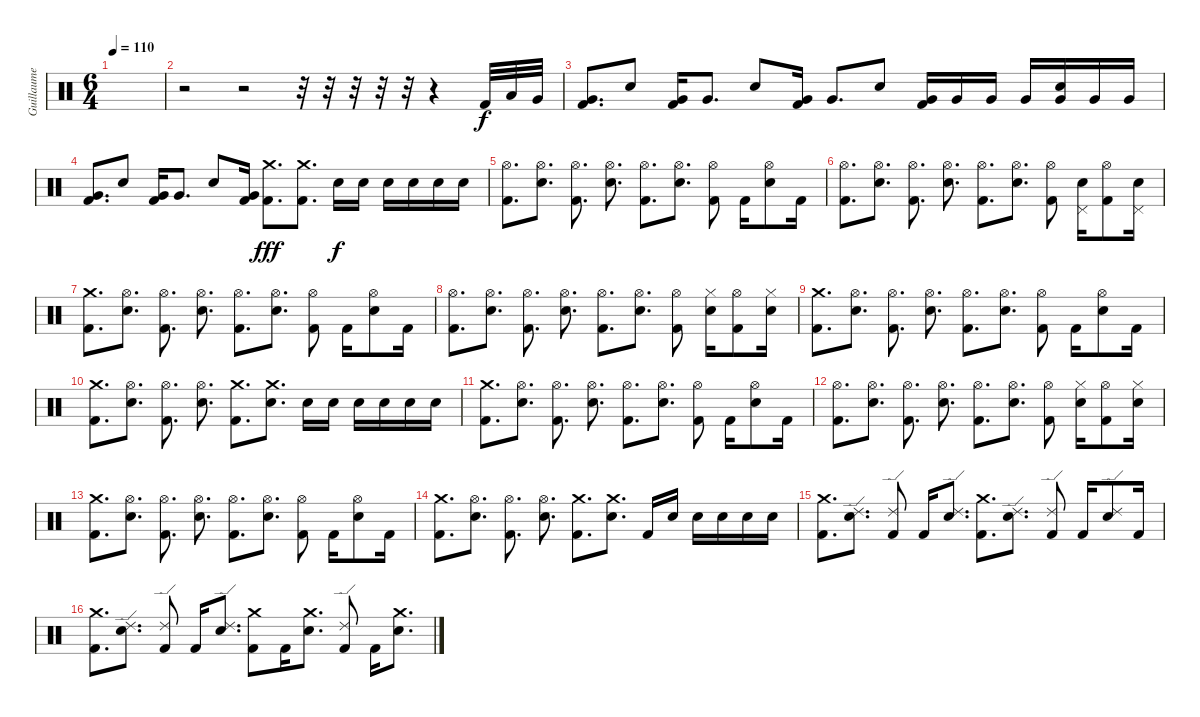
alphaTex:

\track ("Guillaume normalement" "Guillaume ") {instrument percussion}
\staff {score}
\articulation defaults
\ts (6 4)
\tempo 110
\clef neutral
\ks c
|
r.2 r.2 r.32 r.32 r.32 r.32 r.32 r.4 "Kick (hit) 2".32 "Low Tom (hit)".32 "Very Low Tom (hit)".32 |
("Very Low Tom (hit)" "Kick (hit) 2").8{d} "Electric Snare (hit)".8 ("Very Low Tom (hit)" "Kick (hit) 2").16 "Very Low Tom (hit)".8{d} "Electric Snare (hit)".8 ("Very Low Tom (hit)" "Kick (hit) 2").16 "Very Low Tom (hit)".8{d} "Electric Snare (hit)".8 ("Very Low Tom (hit)" "Kick (hit) 2").16 "Very Low Tom (hit)".16 "Very Low Tom (hit)".16 "Very Low Tom (hit)".16 ("Electric Snare (hit)" "Very Low Tom (hit)").16 "Very Low Tom (hit)".16 "Very Low Tom (hit)".16 |
("Very Low Tom (hit)" "Kick (hit) 2").8{d} "Electric Snare (hit)".8 ("Very Low Tom (hit)" "Kick (hit) 2").16 "Very Low Tom (hit)".8{d} "Electric Snare (hit)".8 ("Very Low Tom (hit)" "Kick (hit) 2").16 ("Crash medium (hit)" "Kick (hit) 2").8{d dy fff} ("Crash medium (hit)" "Kick (hit) 2").8{d} "Electric Snare (hit)".16{dy f} "Electric Snare (hit)".16 "Electric Snare (hit)".16 "Electric Snare (hit)".16 "Electric Snare (hit)".16 "Electric Snare (hit)".16 |
("Hi-Hat (open)" "Kick (hit) 2").8{d} ("Hi-Hat (open)" "Electric Snare (hit)").8{d} ("Hi-Hat (open)" "Kick (hit) 2").8{d} ("Hi-Hat (open)" "Electric Snare (hit)").8{d} ("Hi-Hat (open)" "Kick (hit) 2").8{d} ("Hi-Hat (open)" "Electric Snare (hit)").8{d} ("Hi-Hat (open)" "Kick (hit) 2").8 "Kick (hit) 2".16 ("Hi-Hat (open)" "Electric Snare (hit)").8 "Kick (hit) 2".16 |
("Hi-Hat (open)" "Kick (hit) 2").8{d} ("Hi-Hat (open)" "Electric Snare (hit)").8{d} ("Hi-Hat (open)" "Kick (hit) 2").8{d} ("Hi-Hat (open)" "Electric Snare (hit)").8{d} ("Hi-Hat (open)" "Kick (hit) 2").8{d} ("Hi-Hat (open)" "Electric Snare (hit)").8{d} ("Hi-Hat (open)" "Kick (hit) 2").8 ("Pedal Hi-Hat (hit)" "Electric Snare (hit)").16 ("Hi-Hat (open)" "Kick (hit) 2").8 ("Pedal Hi-Hat (hit)" "Electric Snare (hit)").16 |
("Crash medium (hit)" "Kick (hit) 2").8{d} ("Hi-Hat (open)" "Electric Snare (hit)").8{d} ("Hi-Hat (open)" "Kick (hit) 2").8{d} ("Hi-Hat (open)" "Electric Snare (hit)").8{d} ("Hi-Hat (open)" "Kick (hit) 2").8{d} ("Hi-Hat (open)" "Electric Snare (hit)").8{d} ("Hi-Hat (open)" "Kick (hit) 2").8 "Kick (hit) 2".16 ("Hi-Hat (open)" "Electric Snare (hit)").8 "Kick (hit) 2".16 |
("Hi-Hat (open)" "Kick (hit) 2").8{d} ("Hi-Hat (open)" "Electric Snare (hit)").8{d} ("Hi-Hat (open)" "Kick (hit) 2").8{d} ("Hi-Hat (open)" "Electric Snare (hit)").8{d} ("Hi-Hat (open)" "Kick (hit) 2").8{d} ("Hi-Hat (open)" "Electric Snare (hit)").8{d} ("Hi-Hat (open)" "Kick (hit) 2").8 ("Hi-Hat (closed)" "Electric Snare (hit)").16 ("Hi-Hat (open)" "Kick (hit) 2").8 ("Hi-Hat (closed)" "Electric Snare (hit)").16 |
("Crash medium (hit)" "Kick (hit) 2").8{d} ("Hi-Hat (open)" "Electric Snare (hit)").8{d} ("Hi-Hat (open)" "Kick (hit) 2").8{d} ("Hi-Hat (open)" "Electric Snare (hit)").8{d} ("Hi-Hat (open)" "Kick (hit) 2").8{d} ("Hi-Hat (open)" "Electric Snare (hit)").8{d} ("Hi-Hat (open)" "Kick (hit) 2").8 "Kick (hit) 2".16 ("Hi-Hat (open)" "Electric Snare (hit)").8 "Kick (hit) 2".16 |
("Crash medium (hit)" "Kick (hit) 2").8{d} ("Hi-Hat (open)" "Electric Snare (hit)").8{d} ("Hi-Hat (open)" "Kick (hit) 2").8{d} ("Hi-Hat (open)" "Electric Snare (hit)").8{d} ("Crash medium (hit)" "Kick (hit) 2").8{d} ("Crash medium (hit)" "Electric Snare (hit)").8{d} "Electric Snare (hit)".16 "Electric Snare (hit)".16 "Electric Snare (hit)".16 "Electric Snare (hit)".16 "Electric Snare (hit)".16 "Electric Snare (hit)".16 |
("Crash medium (hit)" "Kick (hit) 2").8{d} ("Hi-Hat (open)" "Electric Snare (hit)").8{d} ("Hi-Hat (open)" "Kick (hit) 2").8{d} ("Hi-Hat (open)" "Electric Snare (hit)").8{d} ("Hi-Hat (open)" "Kick (hit) 2").8{d} ("Hi-Hat (open)" "Electric Snare (hit)").8{d} ("Hi-Hat (open)" "Kick (hit) 2").8 "Kick (hit) 2".16 ("Hi-Hat (open)" "Electric Snare (hit)").8 "Kick (hit) 2".16 |
("Hi-Hat (open)" "Kick (hit) 2").8{d} ("Hi-Hat (open)" "Electric Snare (hit)").8{d} ("Hi-Hat (open)" "Kick (hit) 2").8{d} ("Hi-Hat (open)" "Electric Snare (hit)").8{d} ("Hi-Hat (open)" "Kick (hit) 2").8{d} ("Hi-Hat (open)" "Electric Snare (hit)").8{d} ("Hi-Hat (open)" "Kick (hit) 2").8 ("Hi-Hat (closed)" "Electric Snare (hit)").16 ("Hi-Hat (open)" "Kick (hit) 2").8 ("Hi-Hat (closed)" "Electric Snare (hit)").16 |
("Crash medium (hit)" "Kick (hit) 2").8{d} ("Hi-Hat (open)" "Electric Snare (hit)").8{d} ("Hi-Hat (open)" "Kick (hit) 2").8{d} ("Hi-Hat (open)" "Electric Snare (hit)").8{d} ("Hi-Hat (open)" "Kick (hit) 2").8{d} ("Hi-Hat (open)" "Electric Snare (hit)").8{d} ("Hi-Hat (open)" "Kick (hit) 2").8 "Kick (hit) 2".16 ("Hi-Hat (open)" "Electric Snare (hit)").8 "Kick (hit) 2".16 |
("Crash medium (hit)" "Kick (hit) 2").8{d} ("Hi-Hat (open)" "Electric Snare (hit)").8{d} ("Hi-Hat (open)" "Kick (hit) 2").8{d} ("Hi-Hat (open)" "Electric Snare (hit)").8{d} ("Crash medium (hit)" "Kick (hit) 2").8{d} ("Crash medium (hit)" "Electric Snare (hit)").8{d} "Kick (hit) 2".16 "Electric Snare (hit)".16 "Electric Snare (hit)".16 "Electric Snare (hit)".16 "Electric Snare (hit)".16 "Electric Snare (hit)".16 |
("Crash medium (hit)" "Kick (hit) 2").8{d} ("Ride (edge) 2" "Electric Snare (hit)").8{d} ("Ride (edge) 2" "Kick (hit) 2").8 "Kick (hit) 2".16 ("Ride (edge) 2" "Electric Snare (hit)").8{d} ("Crash medium (hit)" "Kick (hit) 2").8{d} ("Ride (edge) 2" "Electric Snare (hit)").8{d} ("Ride (edge) 2" "Kick (hit) 2").8 "Kick (hit) 2".16 ("Ride (edge) 2" "Electric Snare (hit)").8 "Kick (hit) 2".16 |
("Crash medium (hit)" "Kick (hit) 2").8{d} ("Ride (edge) 2" "Electric Snare (hit)").8{d} ("Ride (edge) 2" "Kick (hit) 2").8 "Kick (hit) 2".16 ("Ride (edge) 2" "Electric Snare (hit)").8{d} ("Crash medium (hit)" "Kick (hit) 2").8 "Kick (hit) 2".16 ("Crash medium (hit)" "Electric Snare (hit)").8{d} ("Ride (edge) 2" "Kick (hit) 2").8 "Kick (hit) 2".16 ("Crash medium (hit)" "Electric Snare (hit)").8{d}
